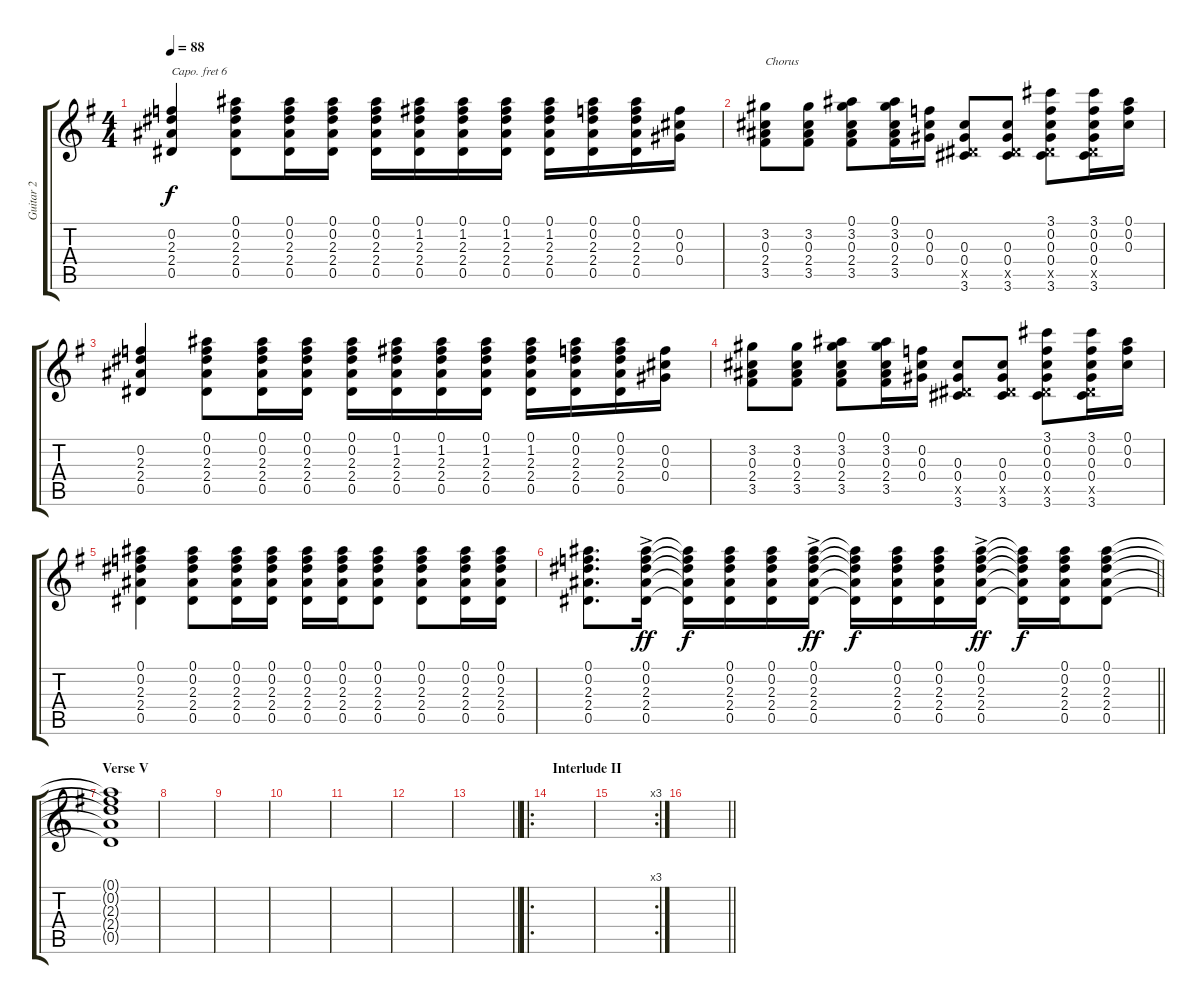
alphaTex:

\track ("Guitar 2" "Guitar 2") {instrument acousticguitarsteel}
\staff {score tabs}
\capo 6
\tuning (E4 B3 G3 D3 A2 E2) {hide}
\ts (4 4)
\tempo 88
\clef g2
\ks g
(0.2 2.3 2.4 0.5).4{dy f} (0.1 0.2 2.3 2.4 0.5).8 (0.1 0.2 2.3 2.4 0.5).16 (0.1 0.2 2.3 2.4 0.5).16 (0.1 0.2 2.3 2.4 0.5).16 (0.1 1.2 2.3 2.4 0.5).16 (0.1 1.2 2.3 2.4 0.5).16 (0.1 1.2 2.3 2.4 0.5).16 (0.1 1.2 2.3 2.4 0.5).16 (0.1 0.2 2.3 2.4 0.5).16 (0.1 0.2 2.3 2.4 0.5).16 (0.2 0.3 0.4).16 |
(3.2 0.3 2.4 3.5).8{txt "Chorus"} (3.2 0.3 2.4 3.5).8 (0.1 3.2 0.3 2.4 3.5).8 (0.1 3.2 0.3 2.4 3.5).16 (0.2 0.3 0.4).16 (0.3 0.4 0.5{x} 3.6).8 (0.3 0.4 0.5{x} 3.6).8 (3.1 0.2 0.3 0.4 0.5{x} 3.6).8 (3.1 0.2 0.3 0.4 0.5{x} 3.6).16 (0.1 0.2 0.3).16 |
(0.2 2.3 2.4 0.5).4 (0.1 0.2 2.3 2.4 0.5).8 (0.1 0.2 2.3 2.4 0.5).16 (0.1 0.2 2.3 2.4 0.5).16 (0.1 0.2 2.3 2.4 0.5).16 (0.1 1.2 2.3 2.4 0.5).16 (0.1 1.2 2.3 2.4 0.5).16 (0.1 1.2 2.3 2.4 0.5).16 (0.1 1.2 2.3 2.4 0.5).16 (0.1 0.2 2.3 2.4 0.5).16 (0.1 0.2 2.3 2.4 0.5).16 (0.2 0.3 0.4).16 |
(3.2 0.3 2.4 3.5).8 (3.2 0.3 2.4 3.5).8 (0.1 3.2 0.3 2.4 3.5).8 (0.1 3.2 0.3 2.4 3.5).16 (0.2 0.3 0.4).16 (0.3 0.4 0.5{x} 3.6).8 (0.3 0.4 0.5{x} 3.6).8 (3.1 0.2 0.3 0.4 0.5{x} 3.6).8 (3.1 0.2 0.3 0.4 0.5{x} 3.6).16 (0.1 0.2 0.3).16 |
(0.1 0.2 2.3 2.4 0.5).4 (0.1 0.2 2.3 2.4 0.5).8 (0.1 0.2 2.3 2.4 0.5).16 (0.1 0.2 2.3 2.4 0.5).16 (0.1 0.2 2.3 2.4 0.5).16 (0.1 0.2 2.3 2.4 0.5).16 (0.1 0.2 2.3 2.4 0.5).8 (0.1 0.2 2.3 2.4 0.5).8 (0.1 0.2 2.3 2.4 0.5).16 (0.1 0.2 2.3 2.4 0.5).16 |
\barLineRight lightlight
(0.1 0.2 2.3 2.4 0.5).8{d} (0.1{ac} 0.2 2.3 2.4 0.5).16{dy ff} (0.1{t} 0.2{t} 2.3{t} 2.4{t} 0.5{t}).16{dy f} (0.1 0.2 2.3 2.4 0.5).16 (0.1 0.2 2.3 2.4 0.5).16 (0.1{ac} 0.2 2.3 2.4 0.5).16{dy ff} (0.1{t} 0.2{t} 2.3{t} 2.4{t} 0.5{t}).16{dy f} (0.1 0.2 2.3 2.4 0.5).16 (0.1 0.2 2.3 2.4 0.5).16 (0.1{ac} 0.2 2.3 2.4 0.5).16{dy ff} (0.1{t} 0.2{t} 2.3{t} 2.4{t} 0.5{t}).16{dy f} (0.1 0.2 2.3 2.4 0.5).16 (0.1 0.2 2.3 2.4 0.5).8 |
\section ("" "Verse V")
(0.1{t} 0.2{t} 2.3{t} 2.4{t} 0.5{t}).1 |
|
|
|
|
|
\barLineRight lightlight
|
\ro
\section ("" "Interlude II")
|
\rc 3
|
\barLineRight lightlight
